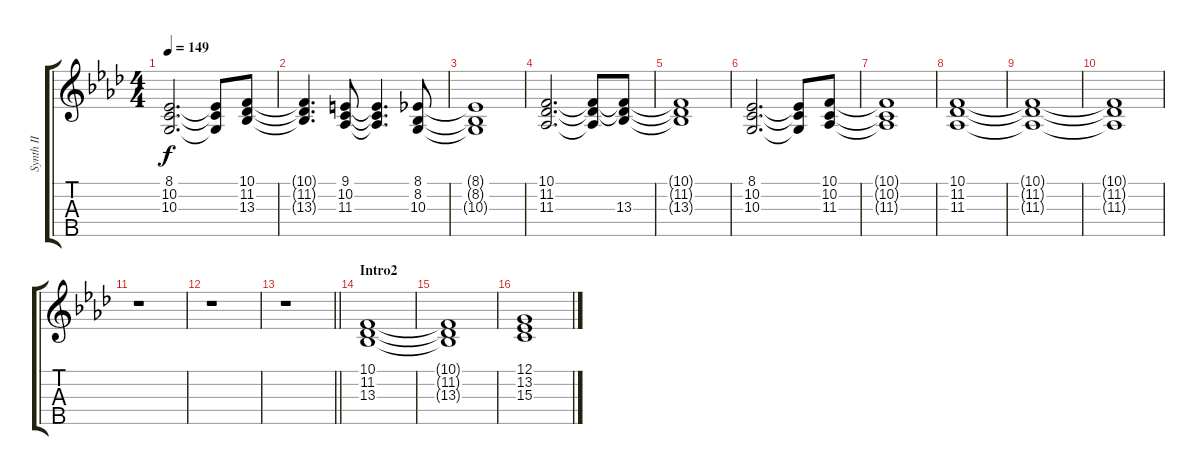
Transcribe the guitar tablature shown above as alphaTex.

\track ("Synth II" "Synth II") {instrument pad2warm}
\staff {score tabs}
\tuning (G3 D3 A2 E2 B1) {hide}
\ts (4 4)
\tempo 149
\clef g2
\ks ab
(8.1{t} 10.2{t} 10.3{t}).2{d dy f} (8.1{t} 10.2{t} 10.3{t}).8 (10.1 11.2 13.3).8 |
(10.1{t} 11.2{t} 13.3{t}).4{d} (9.1 10.2 11.3).8 (9.1{t} 10.2{t} 11.3{t}).4{d} (8.1 8.2 10.3).8 |
(8.1{t} 8.2{t} 10.3{t}).1 |
(10.1 11.2 11.3).2{d} (10.1{t} 11.2{t} 11.3{t}).8 (10.1{t} 11.2{t} 13.3).8 |
(10.1{t} 11.2{t} 13.3{t}).1 |
(8.1 10.2 10.3).2{d} (8.1{t} 10.2{t} 10.3{t}).8 (10.1 10.2 11.3).8 |
(10.1{t} 10.2{t} 11.3{t}).1 |
(10.1 11.2 11.3).1 |
(10.1{t} 11.2{t} 11.3{t}).1 |
(10.1{t} 11.2{t} 11.3{t}).1 |
r.1 |
r.1 |
\barLineRight lightlight
r.1 |
\section ("" "Intro2")
(10.1 11.2 13.3).1 |
(10.1{t} 11.2{t} 13.3{t}).1 |
(12.1 13.2 15.3).1
